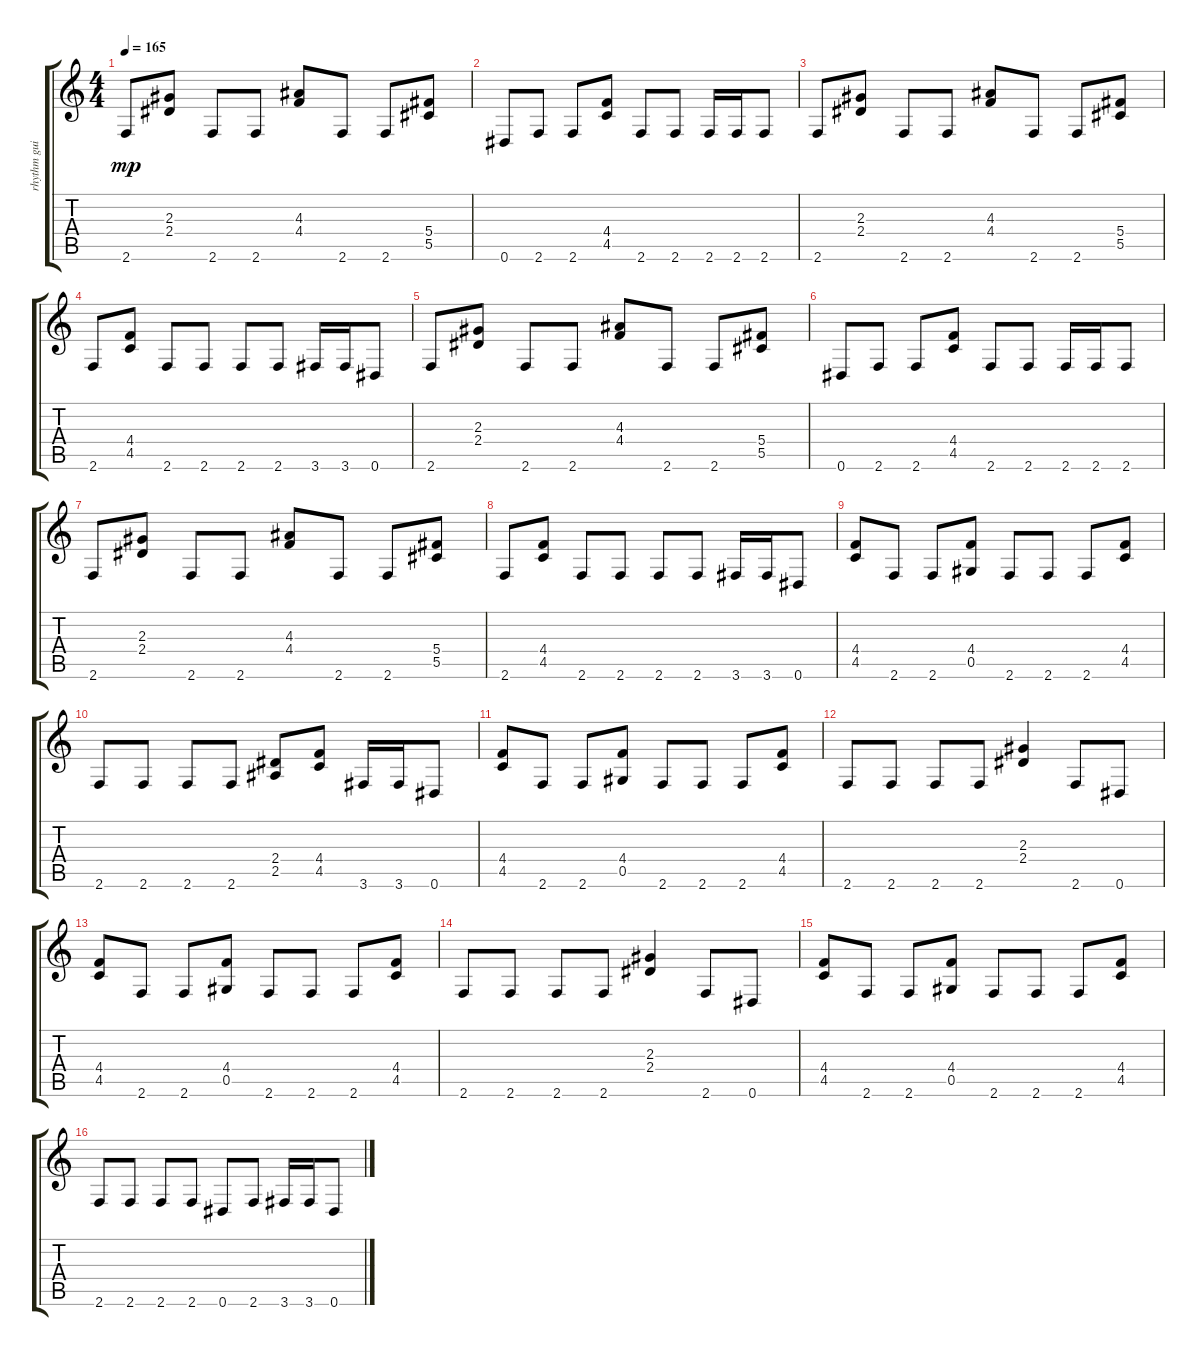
\track ("rhythm guitar II" "rhythm gui") {instrument distortionguitar}
\staff {score tabs}
\tuning (Eb4 Bb3 Gb3 Db3 Ab2 Eb2) {hide}
\ts (4 4)
\tempo 165
\clef g2
\ks c
2.6.8{dy mp} (2.3 2.4).8 2.6.8 2.6.8 (4.3 4.4).8 2.6.8 2.6.8 (5.4 5.5).8 |
0.6.8 2.6.8 2.6.8 (4.4 4.5).8 2.6.8 2.6.8 2.6.16 2.6.16 2.6.8 |
2.6.8 (2.3 2.4).8 2.6.8 2.6.8 (4.3 4.4).8 2.6.8 2.6.8 (5.4 5.5).8 |
2.6.8 (4.4 4.5).8 2.6.8 2.6.8 2.6.8 2.6.8 3.6.16 3.6.16 0.6.8 |
2.6.8 (2.3 2.4).8 2.6.8 2.6.8 (4.3 4.4).8 2.6.8 2.6.8 (5.4 5.5).8 |
0.6.8 2.6.8 2.6.8 (4.4 4.5).8 2.6.8 2.6.8 2.6.16 2.6.16 2.6.8 |
2.6.8 (2.3 2.4).8 2.6.8 2.6.8 (4.3 4.4).8 2.6.8 2.6.8 (5.4 5.5).8 |
2.6.8 (4.4 4.5).8 2.6.8 2.6.8 2.6.8 2.6.8 3.6.16 3.6.16 0.6.8 |
(4.4 4.5).8 2.6.8 2.6.8 (4.4 0.5).8 2.6.8 2.6.8 2.6.8 (4.4 4.5).8 |
2.6.8 2.6.8 2.6.8 2.6.8 (2.4 2.5).8 (4.4 4.5).8 3.6.16 3.6.16 0.6.8 |
(4.4 4.5).8 2.6.8 2.6.8 (4.4 0.5).8 2.6.8 2.6.8 2.6.8 (4.4 4.5).8 |
2.6.8 2.6.8 2.6.8 2.6.8 (2.3 2.4).4 2.6.8 0.6.8 |
(4.4 4.5).8 2.6.8 2.6.8 (4.4 0.5).8 2.6.8 2.6.8 2.6.8 (4.4 4.5).8 |
2.6.8 2.6.8 2.6.8 2.6.8 (2.3 2.4).4 2.6.8 0.6.8 |
(4.4 4.5).8 2.6.8 2.6.8 (4.4 0.5).8 2.6.8 2.6.8 2.6.8 (4.4 4.5).8 |
2.6.8 2.6.8 2.6.8 2.6.8 0.6.8 2.6.8 3.6.16 3.6.16 0.6.8
